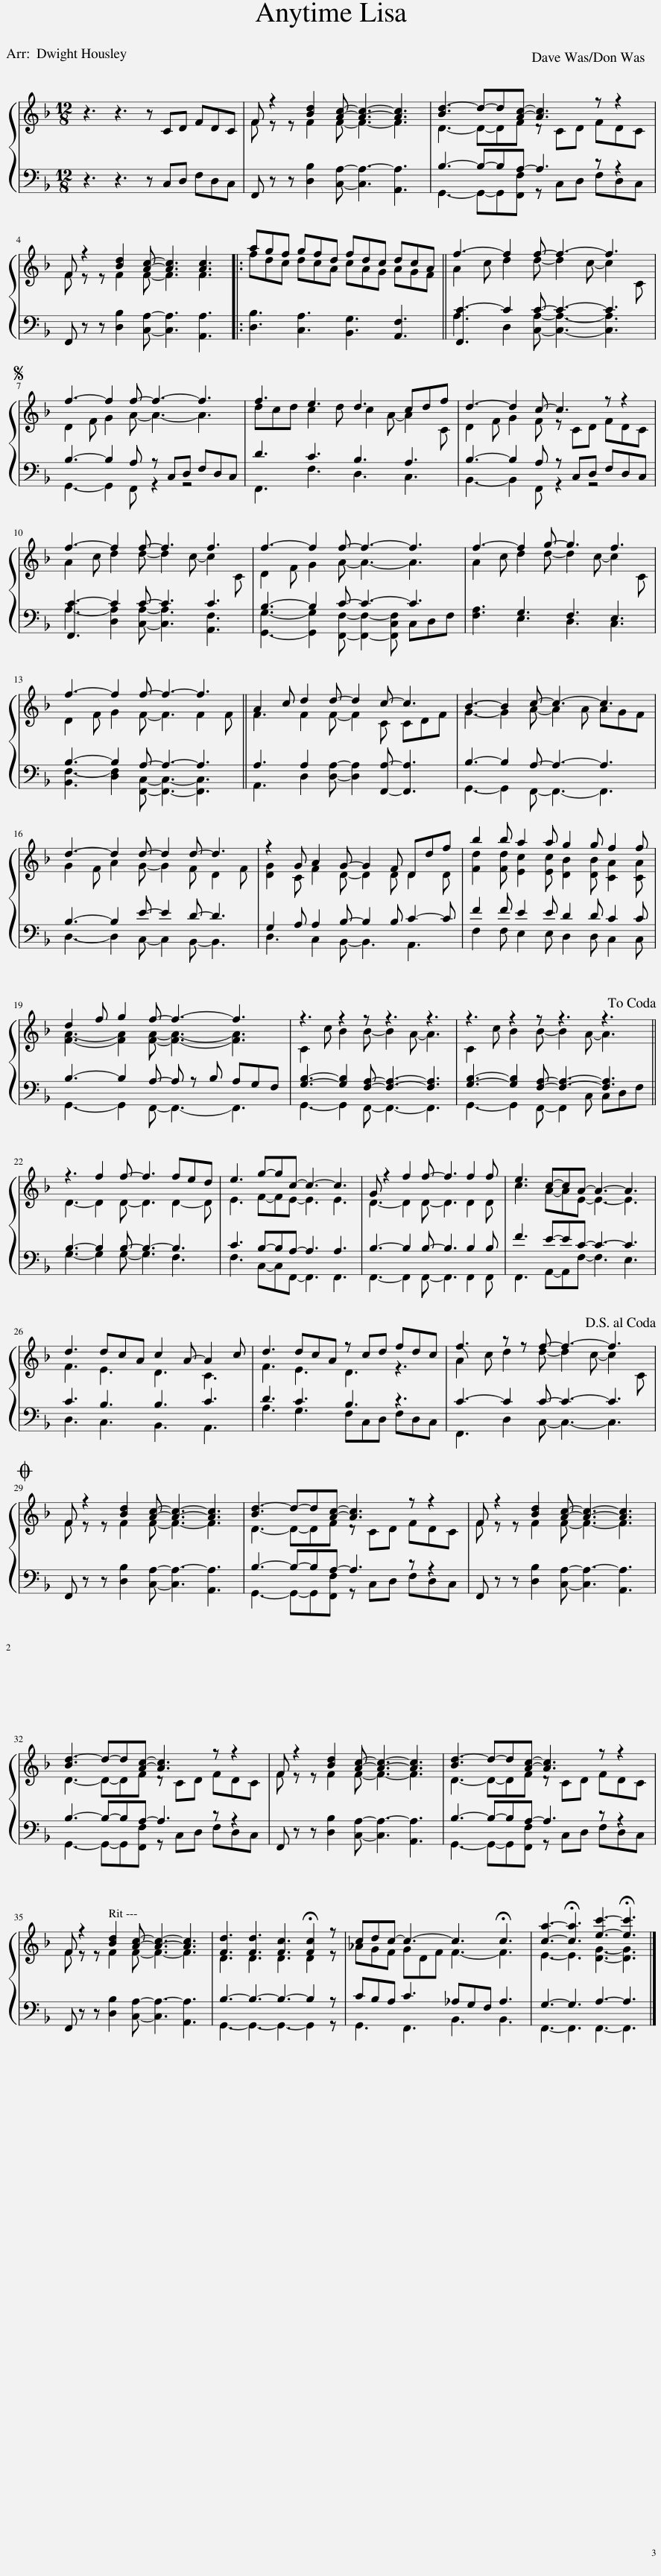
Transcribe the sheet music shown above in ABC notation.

X:1
%%score { ( 1 3 ) | ( 2 4 ) }
L:1/8
M:12/8
I:linebreak $
K:F
V:1 treble
V:3 treble
V:2 bass
V:4 bass
V:1
 z3 z3 z CD FDC | F z2 [Bd]2 [Ac]- [Ac]3- [Ac]3 | [Bd-]3 d-d[Ac]- [Ac]3 z z2 |$ F z2 [Bd]2 [Ac]- [Ac]3 [Ac]3 |: agf gfd fdc dcA || %5
 f3- f2 f- f3- f3 |$S f3- f2 f- f3- f3 | f3 e3 d3 cdf | d3- d2 c- c3 z z2 |$ f3- f2 f- f3 f3 | %10
 f3- f2 f- f3- f3 | f3- f2 g- g3 f3 |$ f3- f2 f- f3- f3 || A2 c d2 d- d2 c- c3 | B3- B2 c- c3- c3 |$ %15
 d3- d2 d- d2 d- d3 | z2 G A2 G- G2 F Ddf | b2 b a2 a g2 g f2 f |$ d2 f g2 f- f3- f3 | z3 z2 z z3 z3 | %20
 z3 z2 z z3 z3!dacoda! ||$ z3 f2 f- f3 fed | e3 g-gc- c3- c3 | G z2 f2 f- f3 f2 f | e3 c-cA- A3- A3 |$ %25
 d3 dcA c2 A- A2 c | d3 dcA z cd fdc | f3 z z f- f3- f3!D.S.! |$O F z2 [Bd]2 [Ac]- [Ac]3- [Ac]3 | [Bd-]3 d-d[Ac]- [Ac]3 z z2 | %30
 F z2 [Bd]2 [Ac]- [Ac]3- [Ac]3 |$ [Bd-]3 d-d[Ac]- [Ac]3 z z2 | F z2 [Bd]2 [Ac]- [Ac]3- [Ac]3 | [Bd-]3 d-d[Ac]- [Ac]3 z z2 |$ F z2 [Bd]2 [Ac]- [Ac]3- [Ac]3 | %35
 [Fd]3 [Fd]3 [Fc]3 !fermata![Fc]2 z | cdc- c3- c3 !fermata!c3 | [ca]3- !fermata![ca]3 [ec']3- !fermata![ec']3 |] %38
V:2
 z3 z3 z C,D, F,D,C, | F,, z z [D,B,]2 [C,A,]- [C,A,-]3 [A,,A,]3 | B,3- B,-B,A,- A,3 z z2 |$ F,, z z [D,B,]2 [C,A,]- [C,A,]3 [A,,A,]3 |: [D,B,]3 [C,A,]3 [B,,G,]3 [A,,F,]3 || %5
 [F,,C-]3 C2 C- C3- C3 |$ B,3- B,2 A, z C,D, F,D,C, | D3 C3 B,3 A,3 | B,3- B,2 A, z C,D, F,D,C, |$ [F,,C-]3 C2 C- C3 C3 | %10
 B,3- B,2 C- C3- C3 | [F,A,]3 G,3 F,3 E,3 |$ B,3- B,2 A,- A,3- A,3 || A,3 A,2 [D,A,]- [D,A,]2 [F,,A,]- [F,,A,]3 | B,3- B,2 A,- A,3- A,3 |$ %15
 B,3- B,2 E- E2 D- D3 | G,2 A, A,2 B,- B,2 B, C2- C | F2 F E2 E D2 D C2 C |$ B,3- B,2 A,- A, z B, A,G,F, | [G,B,]3- [G,B,]2 [F,A,]- [F,A,]3- [F,A,]3 | %20
 [G,B,]3- [G,B,]2 [F,A,]- [F,A,]3- [F,A,]3 ||$ B,3- B,2 B,- B,3- B,3 | C3 B,-B,A,- A,3 A,3 | B,3- B,2 B,- B,3 B,2 B, | F3 E-EC- C3- C3 |$ %25
 C3 B,3 B,3 C3 | D3 C3 B,3 z3 | C3- C2 C- C3- C3 |$ F,, z z [D,B,]2 [C,A,]- [C,A,-]3 [A,,A,]3 | B,3- B,-B,A,- A,3 z z2 | %30
 F,, z z [D,B,]2 [C,A,]- [C,A,-]3 [A,,A,]3 |$ B,3- B,-B,A,- A,3 z z2 | F,, z z [D,B,]2 [C,A,]- [C,A,-]3 [A,,A,]3 | B,3- B,-B,A,- A,3 z z2 |$ F,, z z [D,B,]2 [C,A,]- [C,A,-]3 [A,,A,]3 | %35
 B,3- B,3- B,3- B,2 z | CB,A, C3 _A,G,F, A,3 | G,3- G,3 A,3- A,3 |] %38
V:3
 x12 | F z z F2 F- F3- F3 | D3- D-DF z CD FDC |$ F z z F2 F- F3 F3 |: fdc dcA cAG AGF || %5
 A2 c d2 d- d2 c- c2 C |$ D2 F G2 A- A3- A3 | dcd c2 d c2 A- A2 C | D2 F G2 F z CD FDC |$ A2 c d2 d- d2 c- c2 C | %10
 D2 F G2 A- A3- A3 | A2 c d2 d- d2 c- c2 C |$ D2 F G2 F- F3 F2 F || F3 F2 F- F2 C CDF | G3- G2 A- A2 A AGF |$ %15
 G2 F A2 G- G2 F D2 F | [DG]2 C F2 D- D2 D D2 D | [Fd]2 [Fd] [Ec]2 [Ec] [DB]2 [DB] [CA]2 [CA] |$ [FA]3- [FA]2 [FA]- [FA]3- [FA]3 | C2 c B2 B- B2 A- A3 | %20
 C2 c B2 B- B2 A- A3 ||$ D3- D2 D- D3 D2- D | E3 F-FE- E3 E3 | D3- D2 D- D3 D2 D | c3 A-AE- E3- E3 |$ %25
 F3 E3 D3 C3 | F3 E3 D3 z3 | A2 c d2 d- d2 c- c2 C |$ F z z F2 F- F3- F3 | D3- D-DF z CD FDC | %30
 F z z F2 F- F3- F3 |$ D3- D-DF z CD FDC | F z z F2 F- F3- F3 | D3- D-DF z CD FDC |$ F z z F2 F- F3- F3 | %35
 D3 D3 D3 D2 z | _AGF GDF F3- F3 | E3- E3 [DG]3- [DG]3 |] %38
V:4
 x12 | x12 | G,,3- G,,-G,,[F,,F,] z C,D, F,D,C, |$ x12 |: x12 || %5
 A,3 D,2 [C,A,]- [C,A,]3- [C,A,]3 |$ G,,3- G,,2 F,, z2 z4 | F,,3 F,3 D,3 C,3 | B,,3- B,,2 F,, z2 z4 |$ A,3- [D,A,]2 [C,A,]- [C,A,]3 [A,,F,]3 | %10
 [G,,G,]3- [G,,G,]2 [F,,F,]- [F,,F,]2- [F,,C,F,] C,D,F, | x3 E,3 D,3 C,3 |$ [B,,F,-]3 [D,F,]2 [F,,C,]- [F,,C,]3- [F,,C,]3 || A,,3 D,2 x7 | G,,3- G,,2 F,,- F,,3- F,,3 |$ %15
 D,3- D,2 C,- C,2 B,,- B,,3 | D,3 C,2 B,,- B,,3 A,,3 | F,2 F, E,2 E, D,2 D, C,2 C, |$ G,,3- G,,2 F,,- F,,3- F,,3 | G,,3- G,,2 F,,- F,,3- F,,3 | %20
 G,,3- G,,2 F,,- F,,2 C, C,D,F, ||$ G,3- G,2 G,- G,3 F,3 | F,3 C,-C,F,,- F,,3 F,,3 | F,,3- F,,2 F,,- F,,3 F,,2 F,, | F,,3 A,,-A,,F,- F,3 E,3 |$ %25
 D,3 C,3 B,,3 A,,3 | A,3 G,3 F,C,D, F,D,C, | F,,3 D,2 C,- C,3- C,3 |$ x12 | G,,3- G,,-G,,[F,,F,] z C,D, F,D,C, | %30
 x12 |$ G,,3- G,,-G,,[F,,F,] z C,D, F,D,C, | x12 | G,,3- G,,-G,,[F,,F,] z C,D, F,D,C, |$ x12 | %35
 G,,3- G,,3- G,,3- G,,2 z | G,,3 F,,3 B,,3 B,,3 | F,,3- F,,3 F,,3- F,,3 |] %38
